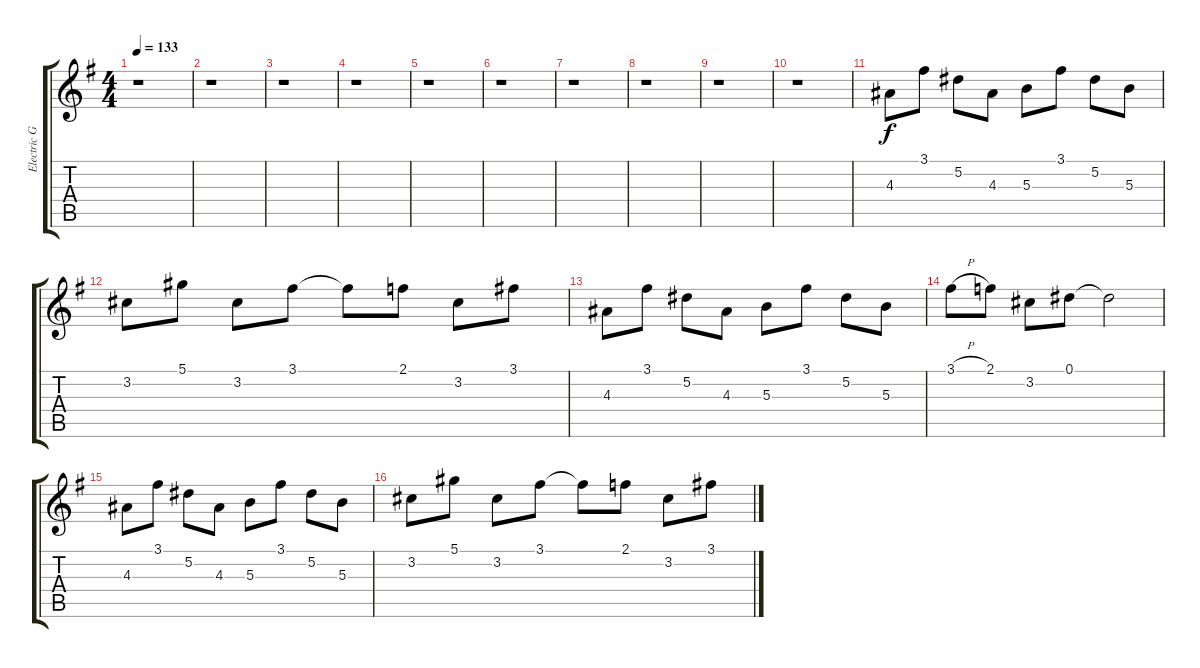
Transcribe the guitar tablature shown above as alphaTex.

\track ("Electric Guitar 4 " "Electric G") {instrument distortionguitar}
\staff {score tabs}
\tuning (Eb4 Bb3 Gb3 Db3 Ab2 Eb2) {hide}
\ts (4 4)
\tempo 133
\clef g2
\ks g
r.1{dy f} |
r.1 |
r.1 |
r.1 |
r.1 |
r.1 |
r.1 |
r.1 |
r.1 |
r.1 |
4.3.8 3.1.8 5.2.8 4.3.8 5.3.8 3.1.8 5.2.8 5.3.8 |
3.2.8 5.1.8 3.2.8 3.1.8 3.1{t}.8 2.1.8 3.2.8 3.1.8 |
4.3.8 3.1.8 5.2.8 4.3.8 5.3.8 3.1.8 5.2.8 5.3.8 |
3.1{h}.8 2.1.8 3.2.8 0.1.8 0.1{t}.2 |
4.3.8 3.1.8 5.2.8 4.3.8 5.3.8 3.1.8 5.2.8 5.3.8 |
3.2.8 5.1.8 3.2.8 3.1.8 3.1{t}.8 2.1.8 3.2.8 3.1.8
